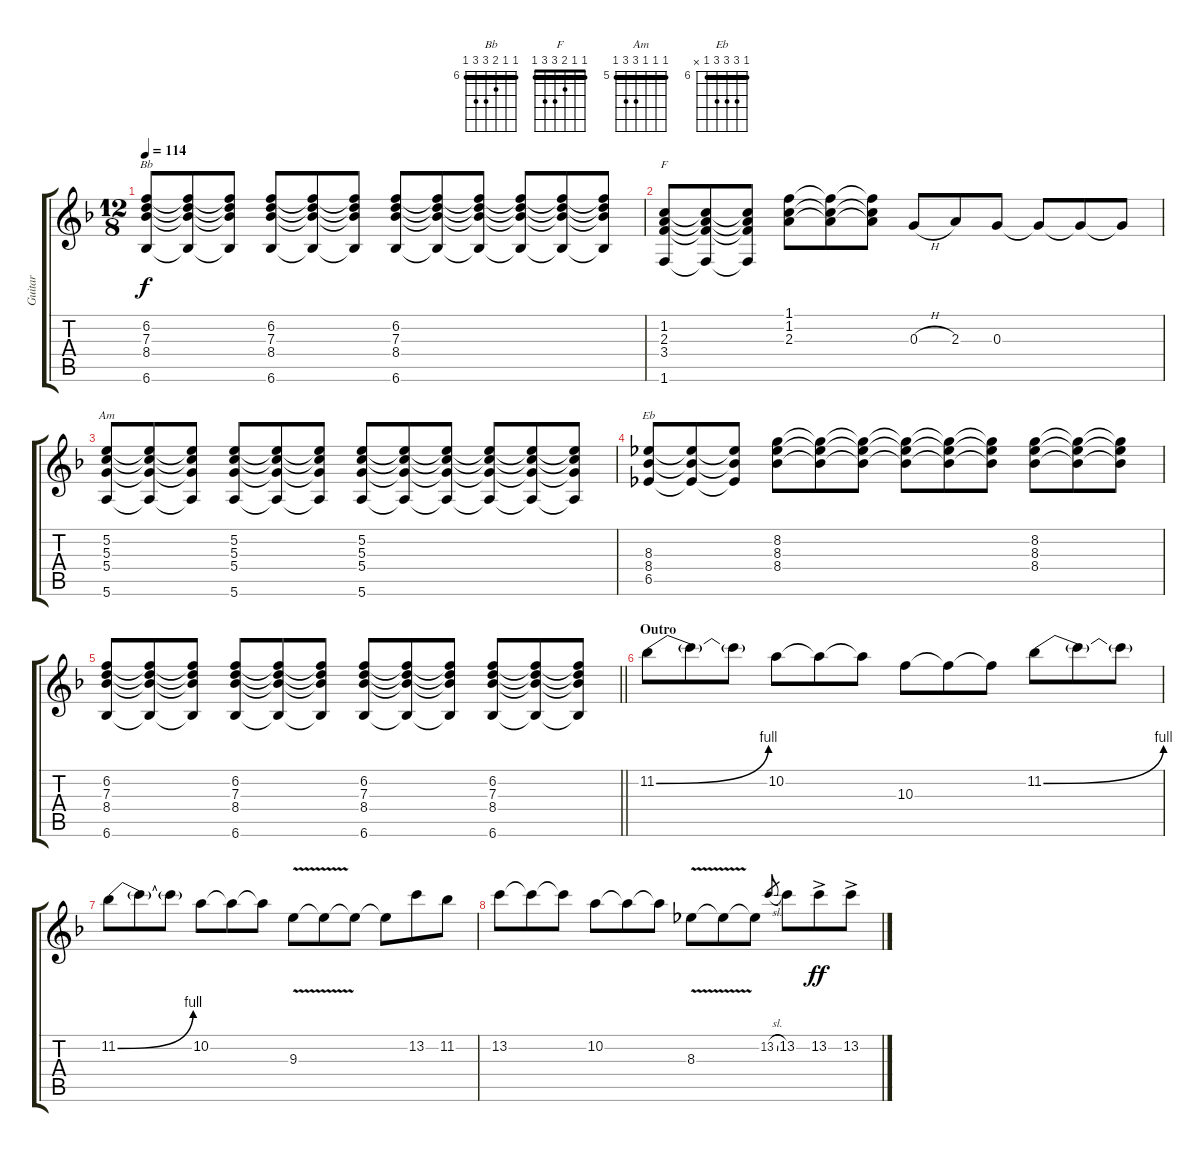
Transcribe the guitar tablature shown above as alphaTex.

\track ("Guitar" "Guitar") {instrument electricguitarclean}
\staff {score tabs}
\tuning (E4 B3 G3 D3 A2 E2) {hide}
\chord ("Bb" 6 6 7 8 8 6) {firstfret 6 barre 6}
\chord ("F" 1 1 2 3 3 1) {barre 1}
\chord ("Am" 5 5 5 7 7 5) {firstfret 5 barre 5}
\chord ("Eb" 6 8 8 8 6 x) {firstfret 6 barre 6}
\ts (12 8)
\tempo 114
\clef g2
\ks f
(6.2 7.3 8.4 6.6).8{ch "Bb" dy f} (6.2{t} 7.3{t} 8.4{t} 6.6{t}).8 (6.2{t} 7.3{t} 8.4{t} 6.6{t}).8 (6.2 7.3 8.4 6.6).8 (6.2{t} 7.3{t} 8.4{t} 6.6{t}).8 (6.2{t} 7.3{t} 8.4{t} 6.6{t}).8 (6.2 7.3 8.4 6.6).8 (6.2{t} 7.3{t} 8.4{t} 6.6{t}).8 (6.2{t} 7.3{t} 8.4{t} 6.6{t}).8 (6.2{t} 7.3{t} 8.4{t} 6.6{t}).8 (6.2{t} 7.3{t} 8.4{t} 6.6{t}).8 (6.2{t} 7.3{t} 8.4{t} 6.6{t}).8 |
(1.2 2.3 3.4 1.6).8{ch "F"} (1.2{t} 2.3{t} 3.4{t} 1.6{t}).8 (1.2{t} 2.3{t} 3.4{t} 1.6{t}).8 (1.1 1.2 2.3).8 (1.1{t} 1.2{t} 2.3{t}).8 (1.1{t} 1.2{t} 2.3{t}).8 0.3{h}.8 2.3.8 0.3.8 0.3{t}.8 0.3{t}.8 0.3{t}.8 |
(5.2 5.3 5.4 5.6).8{ch "Am"} (5.2{t} 5.3{t} 5.4{t} 5.6{t}).8 (5.2{t} 5.3{t} 5.4{t} 5.6{t}).8 (5.2 5.3 5.4 5.6).8 (5.2{t} 5.3{t} 5.4{t} 5.6{t}).8 (5.2{t} 5.3{t} 5.4{t} 5.6{t}).8 (5.2 5.3 5.4 5.6).8 (5.2{t} 5.3{t} 5.4{t} 5.6{t}).8 (5.2{t} 5.3{t} 5.4{t} 5.6{t}).8 (5.2{t} 5.3{t} 5.4{t} 5.6{t}).8 (5.2{t} 5.3{t} 5.4{t} 5.6{t}).8 (5.2{t} 5.3{t} 5.4{t} 5.6{t}).8 |
(8.3 8.4 6.5).8{ch "Eb"} (8.3{t} 8.4{t} 6.5{t}).8 (8.3{t} 8.4{t} 6.5{t}).8 (8.2 8.3 8.4).8 (8.2{t} 8.3{t} 8.4{t}).8 (8.2{t} 8.3{t} 8.4{t}).8 (8.2{t} 8.3{t} 8.4{t}).8 (8.2{t} 8.3{t} 8.4{t}).8 (8.2{t} 8.3{t} 8.4{t}).8 (8.2 8.3 8.4).8 (8.2{t} 8.3{t} 8.4{t}).8 (8.2{t} 8.3{t} 8.4{t}).8 |
\barLineRight lightlight
(6.2 7.3 8.4 6.6).8 (6.2{t} 7.3{t} 8.4{t} 6.6{t}).8 (6.2{t} 7.3{t} 8.4{t} 6.6{t}).8 (6.2 7.3 8.4 6.6).8 (6.2{t} 7.3{t} 8.4{t} 6.6{t}).8 (6.2{t} 7.3{t} 8.4{t} 6.6{t}).8 (6.2 7.3 8.4 6.6).8 (6.2{t} 7.3{t} 8.4{t} 6.6{t}).8 (6.2{t} 7.3{t} 8.4{t} 6.6{t}).8 (6.2 7.3 8.4 6.6).8 (6.2{t} 7.3{t} 8.4{t} 6.6{t}).8 (6.2{t} 7.3{t} 8.4{t} 6.6{t}).8 |
\section ("" "Outro")
11.2{be (bend 0 0 60 4)}.8{volume 9 instrument overdrivenguitar} 11.2{t}.8 11.2{t}.8 10.2.8 10.2{t}.8 10.2{t}.8 10.3.8 10.3{t}.8 10.3{t}.8 11.2{be (bend 0 0 60 4)}.8 11.2{t}.8 11.2{t}.8 |
11.2{be (bend 0 0 60 4)}.8 11.2{t}.8 11.2{t}.8 10.2.8 10.2{t}.8 10.2{t}.8 9.3{v}.8 9.3{t}.8 9.3{t}.8 9.3{t}.8 13.2.8 11.2.8 |
13.2.8 13.2{t}.8 13.2{t}.8 10.2.8 10.2{t}.8 10.2{t}.8 8.3{v}.8 8.3{t}.8 8.3{t}.8 13.2{sl}.8{gr} 13.2.8 13.2{ac}.8{dy ff} 13.2{ac}.8
